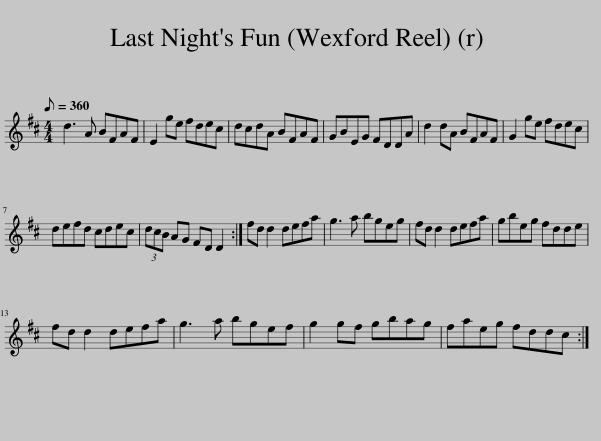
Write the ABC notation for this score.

X:1
L:1/8
Q:1/8=360
M:4/4
I:linebreak $
K:D
V:1 treble
V:1
 d3 A BFAF | E2 ge fdec | dcdA BFAF | GBEG FDDA | d2 dA BFAF | %5
 G2 ge fdec |$ defd cdec | (3dcB AG FD D2 :| fd d2 defa | g3 a bgeg | %10
 fd d2 defa | gbeg fdde |$ fd d2 defa | g3 a bgef | g2 gf gbag | %15
 faeg fddc :| %16
